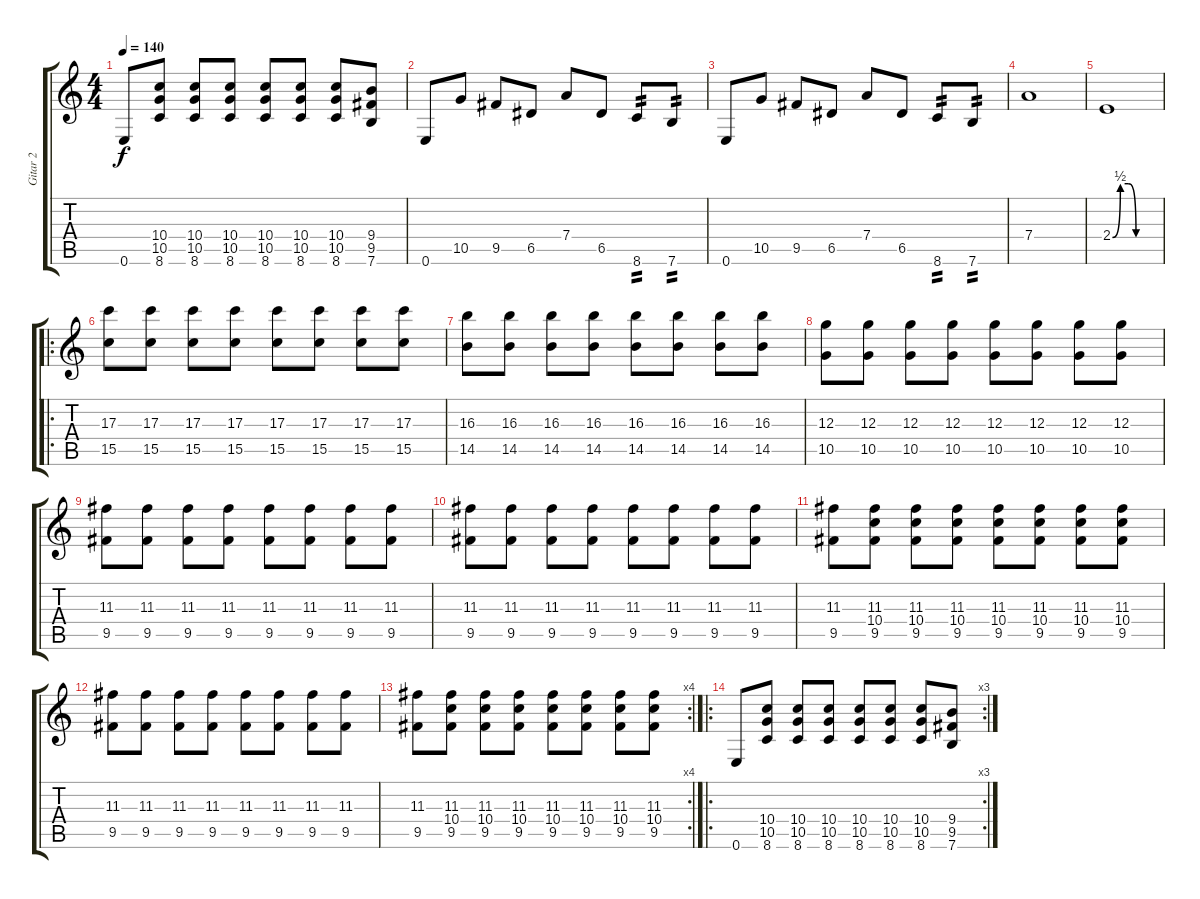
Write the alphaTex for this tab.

\track ("Gitar 2" "Gitar 2") {instrument distortionguitar}
\staff {score tabs}
\tuning (E4 B3 G3 D3 A2 E2) {hide}
\ts (4 4)
\tempo 140
\clef g2
\ks c
0.6.8{dy f} (10.4 10.5 8.6).8 (10.4 10.5 8.6).8 (10.4 10.5 8.6).8 (10.4 10.5 8.6).8 (10.4 10.5 8.6).8 (10.4 10.5 8.6).8 (9.4 9.5 7.6).8 |
0.6.8 10.5.8 9.5.8 6.5.8 7.4.8 6.5.8 8.6.8{tp 2} 7.6.8{tp 2} |
0.6.8 10.5.8 9.5.8 6.5.8 7.4.8 6.5.8 8.6.8{tp 2} 7.6.8{tp 2} |
7.4.1 |
2.4{be (custom 0 0 10 2 20 2 30 0 60 0)}.1 |
\ro
(17.3 15.5).8 (17.3 15.5).8 (17.3 15.5).8 (17.3 15.5).8 (17.3 15.5).8 (17.3 15.5).8 (17.3 15.5).8 (17.3 15.5).8 |
(16.3 14.5).8 (16.3 14.5).8 (16.3 14.5).8 (16.3 14.5).8 (16.3 14.5).8 (16.3 14.5).8 (16.3 14.5).8 (16.3 14.5).8 |
(12.3 10.5).8 (12.3 10.5).8 (12.3 10.5).8 (12.3 10.5).8 (12.3 10.5).8 (12.3 10.5).8 (12.3 10.5).8 (12.3 10.5).8 |
(11.3 9.5).8 (11.3 9.5).8 (11.3 9.5).8 (11.3 9.5).8 (11.3 9.5).8 (11.3 9.5).8 (11.3 9.5).8 (11.3 9.5).8 |
(11.3 9.5).8 (11.3 9.5).8 (11.3 9.5).8 (11.3 9.5).8 (11.3 9.5).8 (11.3 9.5).8 (11.3 9.5).8 (11.3 9.5).8 |
(11.3 9.5).8 (11.3 10.4 9.5).8 (11.3 10.4 9.5).8 (11.3 10.4 9.5).8 (11.3 10.4 9.5).8 (11.3 10.4 9.5).8 (11.3 10.4 9.5).8 (11.3 10.4 9.5).8 |
(11.3 9.5).8 (11.3 9.5).8 (11.3 9.5).8 (11.3 9.5).8 (11.3 9.5).8 (11.3 9.5).8 (11.3 9.5).8 (11.3 9.5).8 |
\rc 4
(11.3 9.5).8 (11.3 10.4 9.5).8 (11.3 10.4 9.5).8 (11.3 10.4 9.5).8 (11.3 10.4 9.5).8 (11.3 10.4 9.5).8 (11.3 10.4 9.5).8 (11.3 10.4 9.5).8 |
\ro
\rc 3
0.6.8 (10.4 10.5 8.6).8 (10.4 10.5 8.6).8 (10.4 10.5 8.6).8 (10.4 10.5 8.6).8 (10.4 10.5 8.6).8 (10.4 10.5 8.6).8 (9.4 9.5 7.6).8
